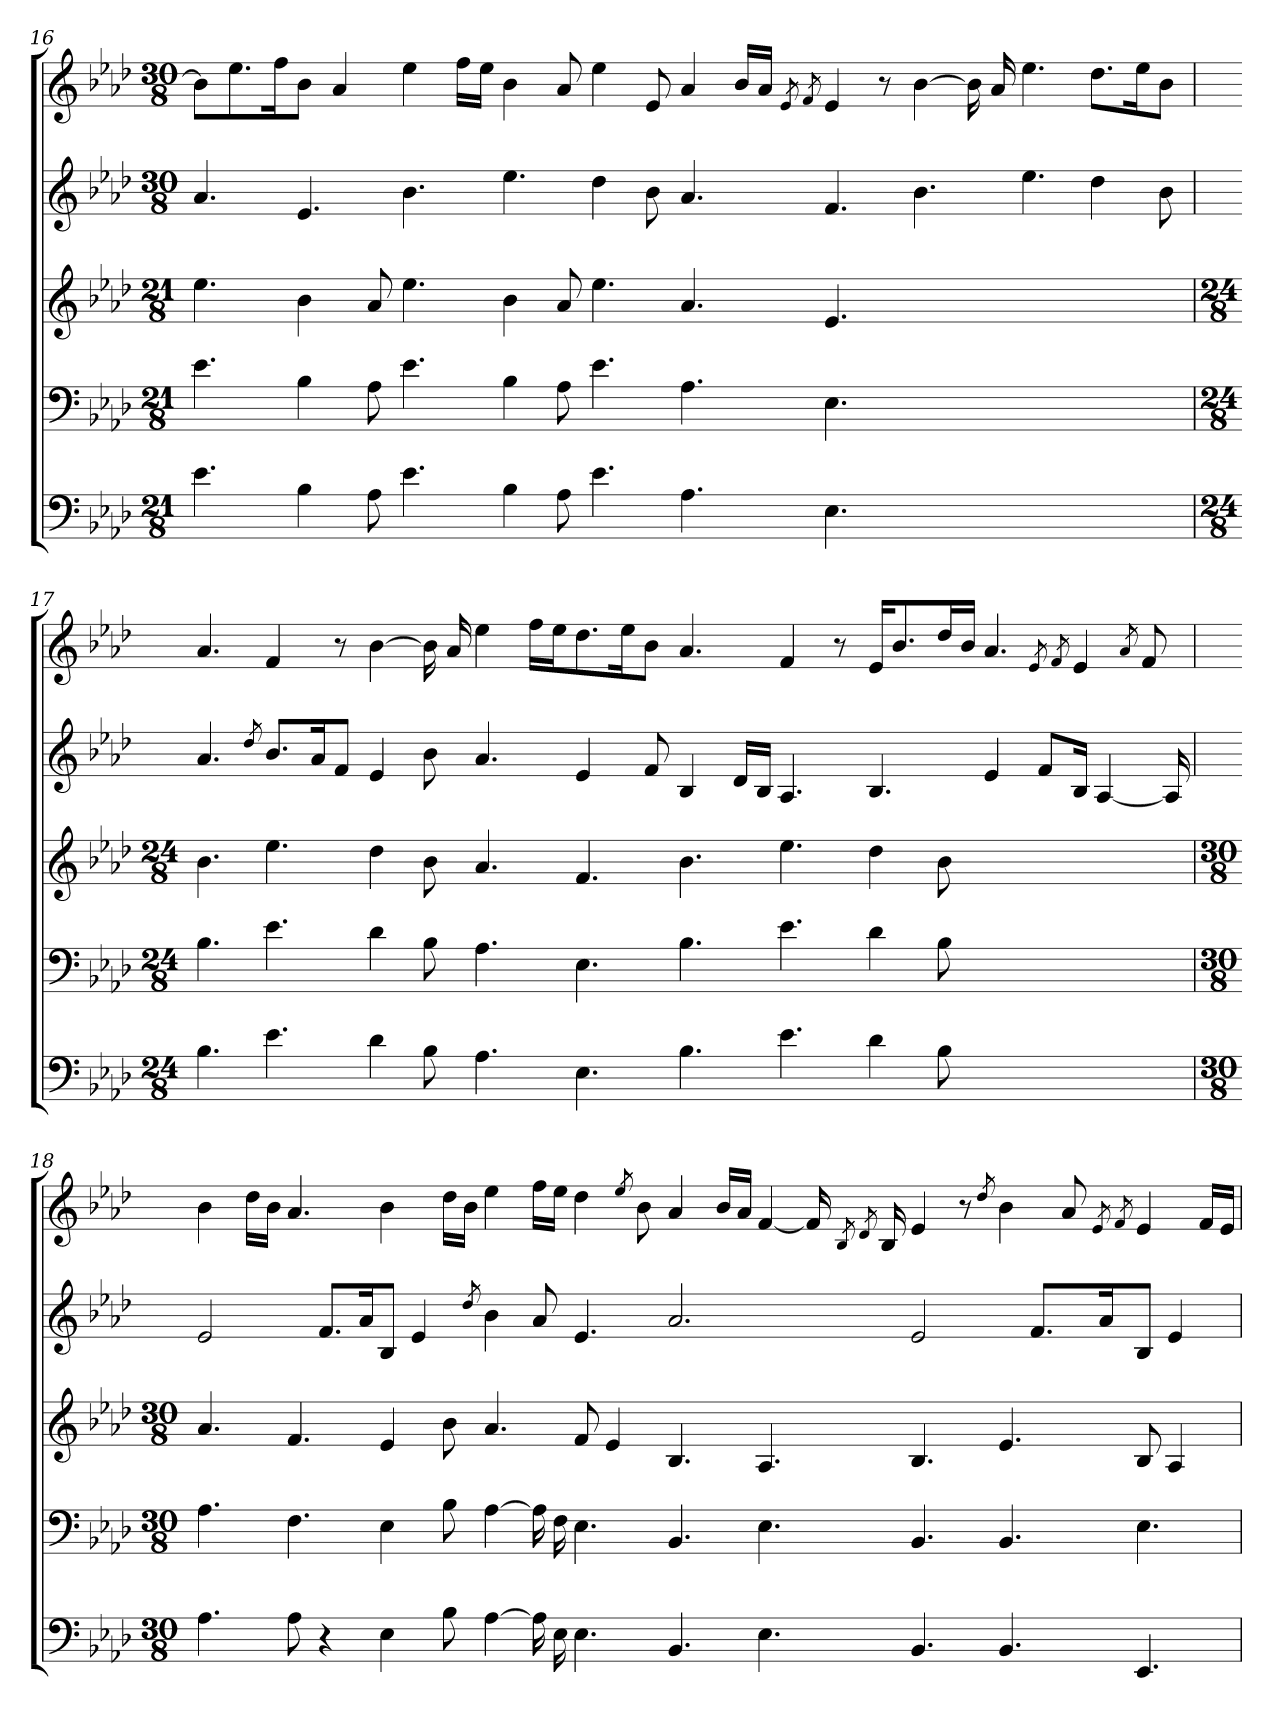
**kern	**kern	**kern	**kern	**kern
*part5	*part4	*part3	*part2	*part1
*staff5	*staff4	*staff3	*staff2	*staff1
*clefF4	*clefF4	*clefG2	*clefG2	*clefG2
*k[b-e-a-d-]	*k[b-e-a-d-]	*k[b-e-a-d-]	*k[b-e-a-d-]	*k[b-e-a-d-]
*M21/8	*M21/8	*M21/8	*M30/8	*M30/8
=16	=16	=16	=16	=16
4.e-	4.e-	4.ee-	4.a-	8b-\L]
.	.	.	.	8.ee-\
.	.	.	.	16ff\K
4B-	4B-	4b-	4.e-	8b-\J
.	.	.	.	4a-
8A-	8A-	8a-	.	.
4.e-	4.e-	4.ee-	4.b-	4ee-
.	.	.	.	16ff\LL
.	.	.	.	16ee-\JJ
4B-	4B-	4b-	4.ee-	4b-
8A-	8A-	8a-	.	8a-
4.e-	4.e-	4.ee-	4dd-	4ee-
.	.	.	8b-	8e-
4.A-	4.A-	4.a-	4.a-	4a-
.	.	.	.	16b-/LL
.	.	.	.	16a-/JJ
.	.	.	.	8qe-
.	.	.	.	8qf
4.E-	4.E-	4.e-	4.f	4e-
.	.	.	.	8r
1ryy	1ryy	1ryy	4.b-	[4b-
.	.	.	.	16b-]
.	.	.	.	16a-
.	.	.	4.ee-	4.ee-
.	.	.	4dd-	8.dd-\L
.	.	.	.	16ee-\K
8ryy	8ryy	8ryy	8b-	8b-\J
=17	=17	=17	=17	=17
*M24/8	*M24/8	*M24/8	*	*
4.B-	4.B-	4.b-	4.a-	4.a-
.	.	.	8qdd-	.
4.e-	4.e-	4.ee-	8.b-/L	4f
.	.	.	16a-/K	.
.	.	.	8f/J	8r
4d-	4d-	4dd-	4e-	[4b-
8B-	8B-	8b-	8b-	16b-]
.	.	.	.	16a-
4.A-	4.A-	4.a-	4.a-	4ee-
.	.	.	.	16ff\LL
.	.	.	.	16ee-\J
4.E-	4.E-	4.f	4e-	8.dd-\
.	.	.	.	16ee-\K
.	.	.	8f	8b-\J
4.B-	4.B-	4.b-	4B-	4.a-
.	.	.	16d-/LL	.
.	.	.	16B-/JJ	.
4.e-	4.e-	4.ee-	4.A-	4f
.	.	.	.	8r
4d-	4d-	4dd-	4.B-	16e-/KL
.	.	.	.	8.b-/
8B-	8B-	8b-	.	16dd-/L
.	.	.	.	16b-/JJ
2.ryy	2.ryy	2.ryy	4e-	4.a-
.	.	.	8f/L	.
.	.	.	.	8qe-
.	.	.	.	8qf
.	.	.	16B-/Jk	4e-
.	.	.	[4A-	.
.	.	.	.	8qa-
.	.	.	.	8f
.	.	.	16A-]	.
=18	=18	=18	=18	=18
*M30/8	*M30/8	*M30/8	*	*
4.A-	4.A-	4.a-	2e-	4b-
.	.	.	.	16dd-\LL
.	.	.	.	16b-\JJ
8A-	4.F	4.f	.	4.a-
4r	.	.	8.f/L	.
.	.	.	16a-/K	.
4E-	4E-	4e-	8B-/J	4b-
.	.	.	4e-	.
8B-	8B-	8b-	.	16dd-\LL
.	.	.	.	16b-\JJ
.	.	.	8qdd-	.
[4A-	[4A-	4.a-	4b-	4ee-
16A-]	16A-]	.	8a-	16ff\LL
16E-	16F	.	.	16ee-\JJ
4.E-	4.E-	8f	4.e-	4dd-
.	.	4e-	.	.
.	.	.	.	8qee-
.	.	.	.	8b-
4.BB-	4.BB-	4.B-	2.a-	4a-
.	.	.	.	16b-/LL
.	.	.	.	16a-/JJ
4.E-	4.E-	4.A-	.	[4f
.	.	.	.	16f]
.	.	.	.	8qB-
.	.	.	.	8qd-
.	.	.	.	16B-
4.BB-	4.BB-	4.B-	2e-	4e-
.	.	.	.	8r
.	.	.	.	8qdd-
4.BB-	4.BB-	4.e-	.	4b-
.	.	.	8.f/L	.
.	.	.	.	8a-
.	.	.	16a-/K	.
.	.	.	.	8qe-
.	.	.	.	8qf
4.EE-	4.E-	8B-	8B-/J	4e-
.	.	4A-	4e-	.
.	.	.	.	16f/LL
.	.	.	.	16e-/JJ
=	=	=	=	=
*-	*-	*-	*-	*-
